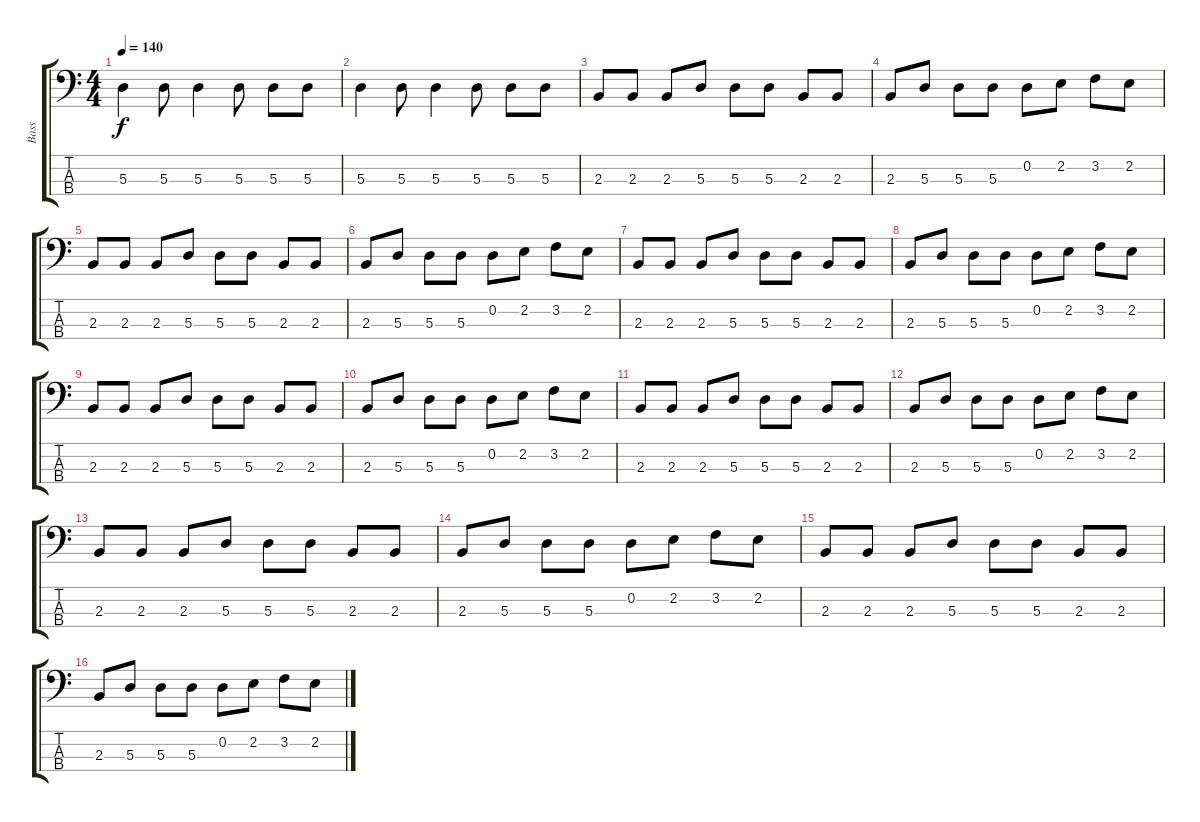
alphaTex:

\track ("Bass" "Bass") {instrument electricbassfinger}
\staff {score tabs}
\tuning (G2 D2 A1 E1) {hide}
\ts (4 4)
\tempo 140
\clef f4
\ks c
5.3.4{dy f} 5.3.8 5.3.4 5.3.8 5.3.8 5.3.8 |
5.3.4 5.3.8 5.3.4 5.3.8 5.3.8 5.3.8 |
2.3.8 2.3.8 2.3.8 5.3.8 5.3.8 5.3.8 2.3.8 2.3.8 |
2.3.8 5.3.8 5.3.8 5.3.8 0.2.8 2.2.8 3.2.8 2.2.8 |
2.3.8 2.3.8 2.3.8 5.3.8 5.3.8 5.3.8 2.3.8 2.3.8 |
2.3.8 5.3.8 5.3.8 5.3.8 0.2.8 2.2.8 3.2.8 2.2.8 |
2.3.8 2.3.8 2.3.8 5.3.8 5.3.8 5.3.8 2.3.8 2.3.8 |
2.3.8 5.3.8 5.3.8 5.3.8 0.2.8 2.2.8 3.2.8 2.2.8 |
2.3.8 2.3.8 2.3.8 5.3.8 5.3.8 5.3.8 2.3.8 2.3.8 |
2.3.8 5.3.8 5.3.8 5.3.8 0.2.8 2.2.8 3.2.8 2.2.8 |
2.3.8 2.3.8 2.3.8 5.3.8 5.3.8 5.3.8 2.3.8 2.3.8 |
2.3.8 5.3.8 5.3.8 5.3.8 0.2.8 2.2.8 3.2.8 2.2.8 |
2.3.8 2.3.8 2.3.8 5.3.8 5.3.8 5.3.8 2.3.8 2.3.8 |
2.3.8 5.3.8 5.3.8 5.3.8 0.2.8 2.2.8 3.2.8 2.2.8 |
2.3.8 2.3.8 2.3.8 5.3.8 5.3.8 5.3.8 2.3.8 2.3.8 |
2.3.8 5.3.8 5.3.8 5.3.8 0.2.8 2.2.8 3.2.8 2.2.8
